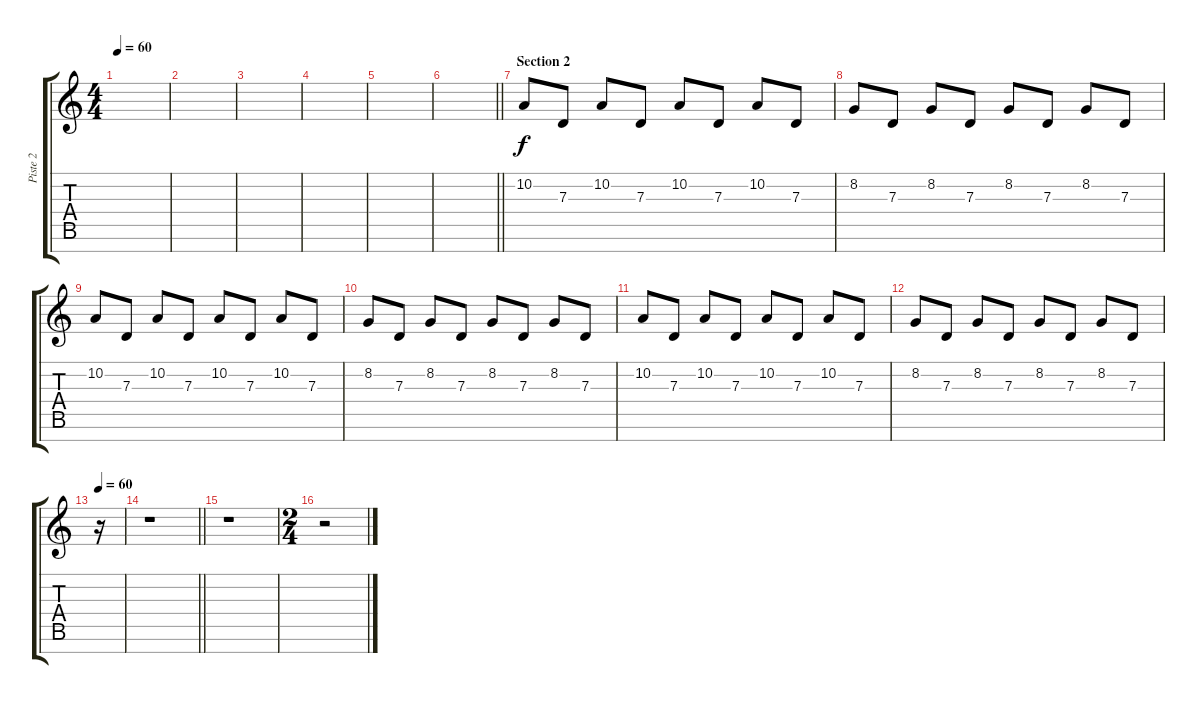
\track ("Piste 2" "Piste 2") {instrument rockorgan}
\staff {score tabs}
\tuning (E4 B3 G3 D3 A2 E2 B1) {hide}
\ts (4 4)
\tempo 60
\clef g2
\ks c
|
|
|
|
|
\barLineRight lightlight
|
\section ("" "Section 2")
10.2.8{volume 5 instrument acousticgrandpiano} 7.3.8 10.2.8 7.3.8 10.2.8 7.3.8 10.2.8 7.3.8 |
8.2.8 7.3.8 8.2.8 7.3.8 8.2.8 7.3.8 8.2.8 7.3.8 |
10.2.8 7.3.8 10.2.8 7.3.8 10.2.8 7.3.8 10.2.8 7.3.8 |
8.2.8 7.3.8 8.2.8 7.3.8 8.2.8 7.3.8 8.2.8 7.3.8 |
10.2.8 7.3.8 10.2.8 7.3.8 10.2.8 7.3.8 10.2.8 7.3.8 |
8.2.8 7.3.8 8.2.8 7.3.8 8.2.8 7.3.8 8.2.8 7.3.8 |
\tempo 60
r.16 |
\barLineRight lightlight
r.1 |
r.1 |
\ts (2 4)
r.2
